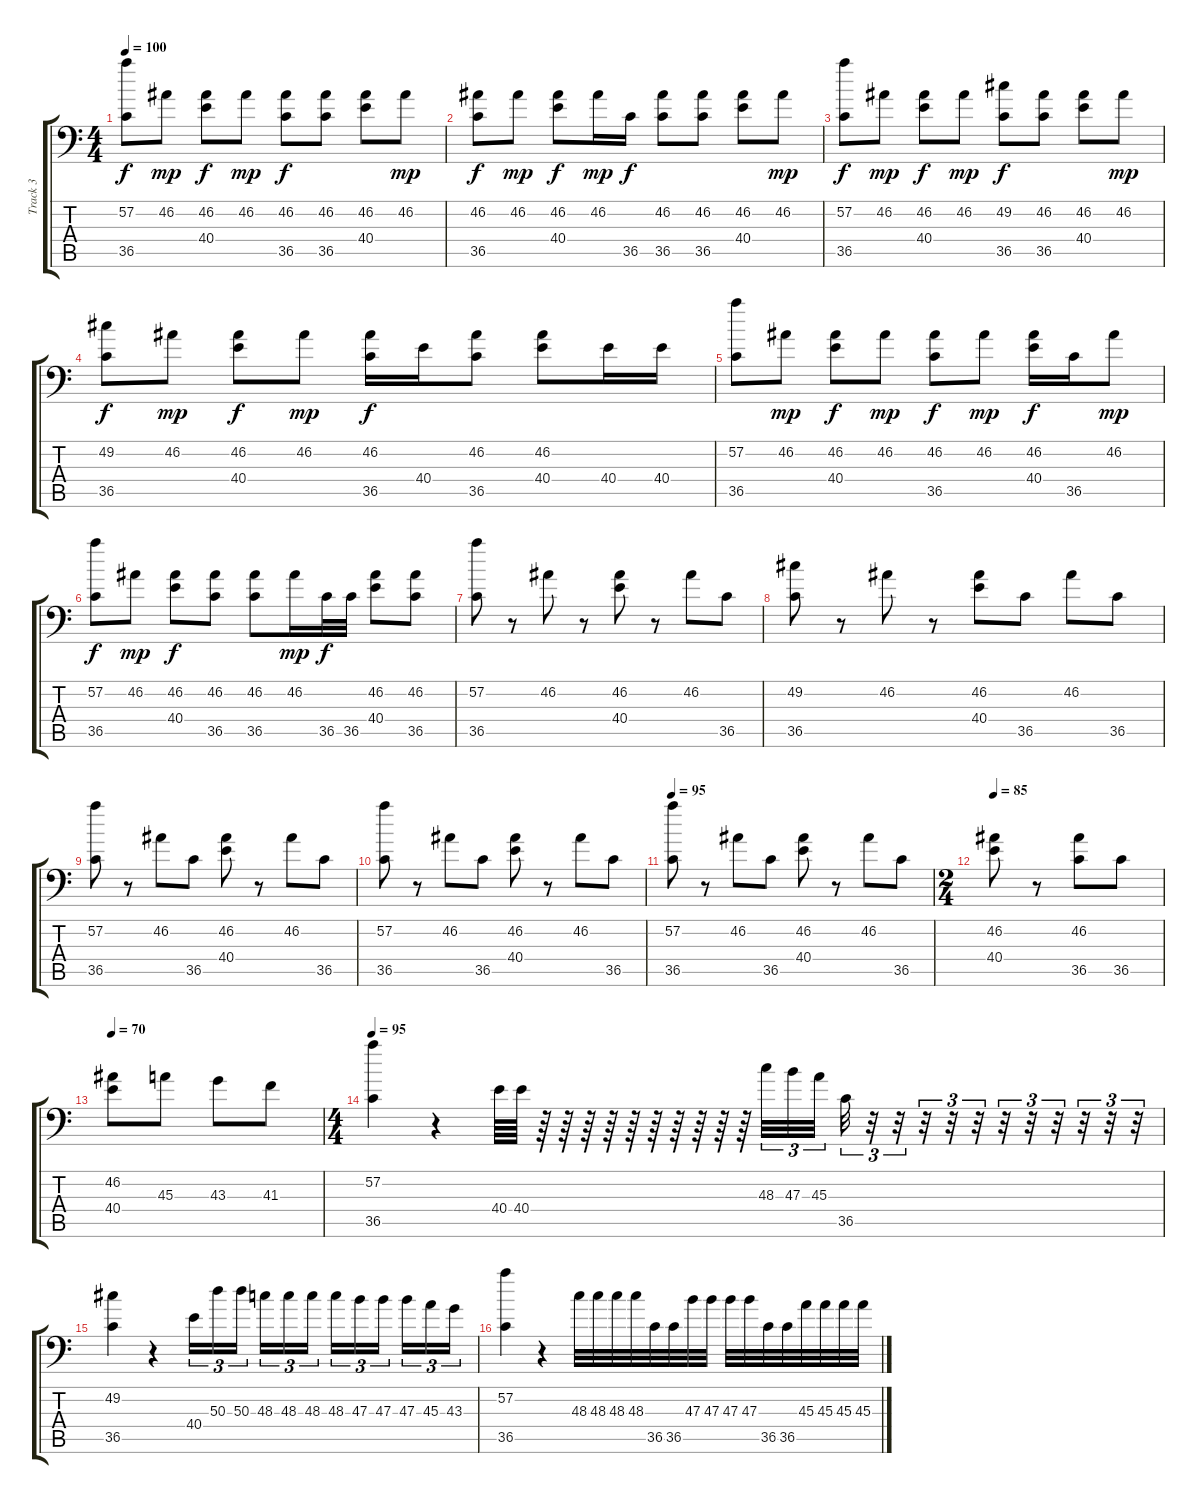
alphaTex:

\track ("Track 3" "Track 3") {instrument acousticgrandpiano}
\staff {score tabs}
\tuning (C-1 C-1 C-1 C-1 C-1 C-1) {hide}
\ts (4 4)
\tempo 100
\clef f4
\ks c
(57.2 36.5).8{dy f} 46.2.8{dy mp} (46.2 40.4).8{dy f} 46.2.8{dy mp} (46.2 36.5).8{dy f} (46.2 36.5).8 (46.2 40.4).8 46.2.8{dy mp} |
(46.2 36.5).8{dy f} 46.2.8{dy mp} (46.2 40.4).8{dy f} 46.2.16{dy mp} 36.5.16{dy f} (46.2 36.5).8 (46.2 36.5).8 (46.2 40.4).8 46.2.8{dy mp} |
(57.2 36.5).8{dy f} 46.2.8{dy mp} (46.2 40.4).8{dy f} 46.2.8{dy mp} (49.2 36.5).8{dy f} (46.2 36.5).8 (46.2 40.4).8 46.2.8{dy mp} |
(49.2 36.5).8{dy f} 46.2.8{dy mp} (46.2 40.4).8{dy f} 46.2.8{dy mp} (46.2 36.5).16{dy f} 40.4.16 (46.2 36.5).8 (46.2 40.4).8 40.4.16 40.4.16 |
(57.2 36.5).8 46.2.8{dy mp} (46.2 40.4).8{dy f} 46.2.8{dy mp} (46.2 36.5).8{dy f} 46.2.8{dy mp} (46.2 40.4).16{dy f} 36.5.16 46.2.8{dy mp} |
(57.2 36.5).8{dy f} 46.2.8{dy mp} (46.2 40.4).8{dy f} (46.2 36.5).8 (46.2 36.5).8 46.2.16{dy mp} 36.5.32{dy f} 36.5.32 (46.2 40.4).8 (46.2 36.5).8 |
(57.2 36.5).8 r.8 46.2.8 r.8 (46.2 40.4).8 r.8 46.2.8 36.5.8 |
(49.2 36.5).8 r.8 46.2.8 r.8 (46.2 40.4).8 36.5.8 46.2.8 36.5.8 |
(57.2 36.5).8 r.8 46.2.8 36.5.8 (46.2 40.4).8 r.8 46.2.8 36.5.8 |
(57.2 36.5).8 r.8 46.2.8 36.5.8 (46.2 40.4).8 r.8 46.2.8 36.5.8 |
\tempo 95
(57.2 36.5).8 r.8 46.2.8 36.5.8 (46.2 40.4).8 r.8 46.2.8 36.5.8 |
\ts (2 4)
\tempo 85
(46.2 40.4).8 r.8 (46.2 36.5).8 36.5.8 |
\tempo 70
(46.2 40.4).8 45.3.8 43.3.8 41.3.8 |
\ts (4 4)
\tempo 95
(57.2 36.5).4 r.4 40.4.64 40.4.64 r.64 r.64 r.64 r.64 r.64 r.64 r.64 r.64 r.64 r.64 48.3.32{tu (3 2)} 47.3.32{tu (3 2)} 45.3.32{tu (3 2)} 36.5.32{tu (3 2)} r.32{tu (3 2)} r.32{tu (3 2)} r.32{tu (3 2)} r.32{tu (3 2)} r.32{tu (3 2)} r.32{tu (3 2)} r.32{tu (3 2)} r.32{tu (3 2)} r.32{tu (3 2)} r.32{tu (3 2)} r.32{tu (3 2)} |
(49.2 36.5).4 r.4 40.4.16{tu (3 2)} 50.3.16{tu (3 2)} 50.3.16{tu (3 2)} 48.3.16{tu (3 2)} 48.3.16{tu (3 2)} 48.3.16{tu (3 2)} 48.3.16{tu (3 2)} 47.3.16{tu (3 2)} 47.3.16{tu (3 2)} 47.3.16{tu (3 2)} 45.3.16{tu (3 2)} 43.3.16{tu (3 2)} |
(57.2 36.5).4 r.4 48.3.32 48.3.32 48.3.32 48.3.32 36.5.32 36.5.32 47.3.32 47.3.32 47.3.32 47.3.32 36.5.32 36.5.32 45.3.32 45.3.32 45.3.32 45.3.32
